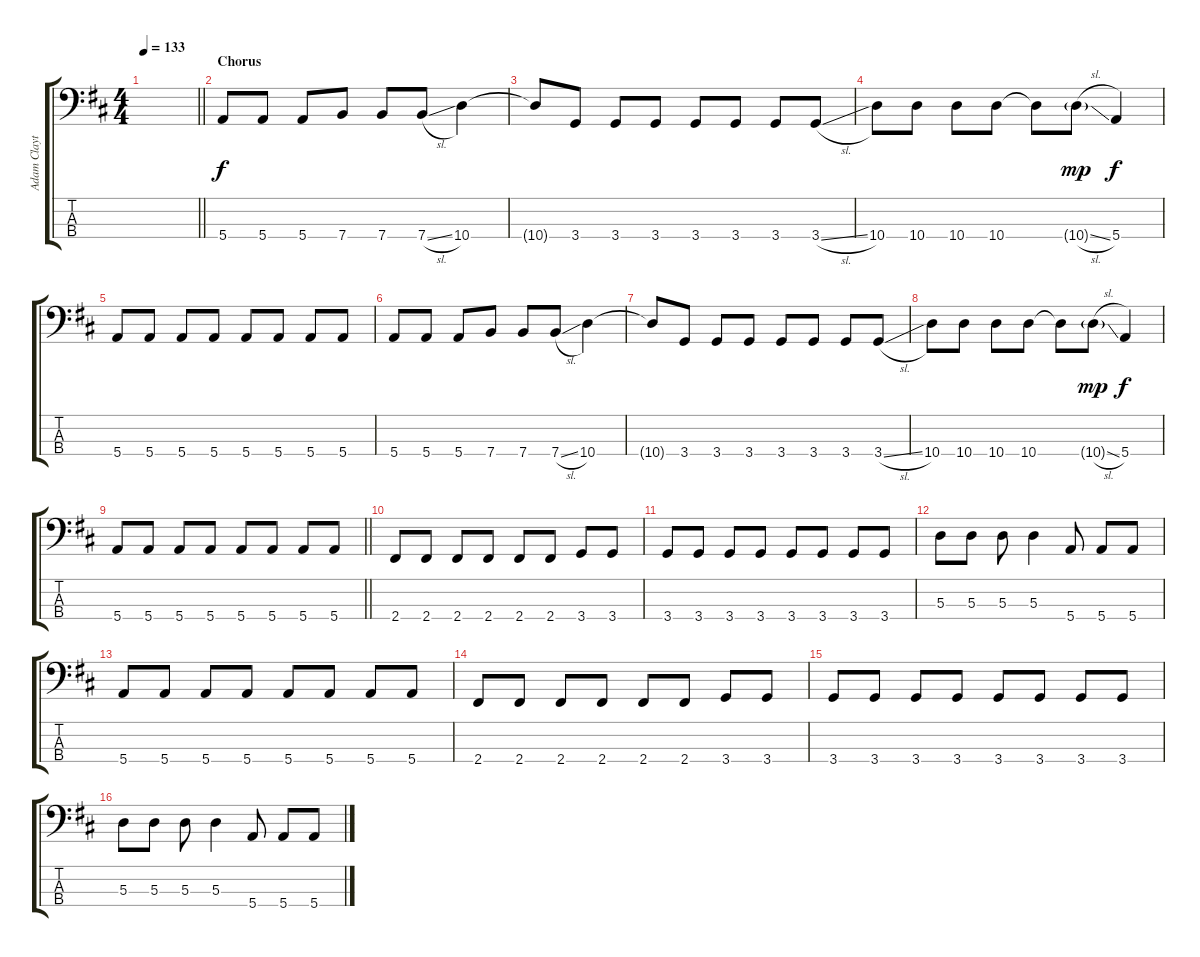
\track ("Adam Clayton" "Adam Clayt") {instrument electricbasspick}
\staff {score tabs}
\tuning (G2 D2 A1 E1) {hide}
\ts (4 4)
\tempo 133
\clef f4
\barLineRight lightlight
\ks d
|
\section ("" "Chorus")
5.4.8 5.4.8 5.4.8 7.4.8 7.4.8 7.4{sl}.8 10.4.4 |
10.4{t}.8 3.4.8 3.4.8 3.4.8 3.4.8 3.4.8 3.4.8 3.4{sl}.8 |
10.4.8 10.4.8 10.4.8 10.4.8 10.4{t}.8 10.4{sl g}.8{dy mp} 5.4.4{dy f} |
5.4.8 5.4.8 5.4.8 5.4.8 5.4.8 5.4.8 5.4.8 5.4.8 |
5.4.8 5.4.8 5.4.8 7.4.8 7.4.8 7.4{sl}.8 10.4.4 |
10.4{t}.8 3.4.8 3.4.8 3.4.8 3.4.8 3.4.8 3.4.8 3.4{sl}.8 |
10.4.8 10.4.8 10.4.8 10.4.8 10.4{t}.8 10.4{sl g}.8{dy mp} 5.4.4{dy f} |
\barLineRight lightlight
5.4.8 5.4.8 5.4.8 5.4.8 5.4.8 5.4.8 5.4.8 5.4.8 |
2.4.8 2.4.8 2.4.8 2.4.8 2.4.8 2.4.8 3.4.8 3.4.8 |
3.4.8 3.4.8 3.4.8 3.4.8 3.4.8 3.4.8 3.4.8 3.4.8 |
5.3.8 5.3.8 5.3.8 5.3.4 5.4.8 5.4.8 5.4.8 |
5.4.8 5.4.8 5.4.8 5.4.8 5.4.8 5.4.8 5.4.8 5.4.8 |
2.4.8 2.4.8 2.4.8 2.4.8 2.4.8 2.4.8 3.4.8 3.4.8 |
3.4.8 3.4.8 3.4.8 3.4.8 3.4.8 3.4.8 3.4.8 3.4.8 |
5.3.8 5.3.8 5.3.8 5.3.4 5.4.8 5.4.8 5.4.8
